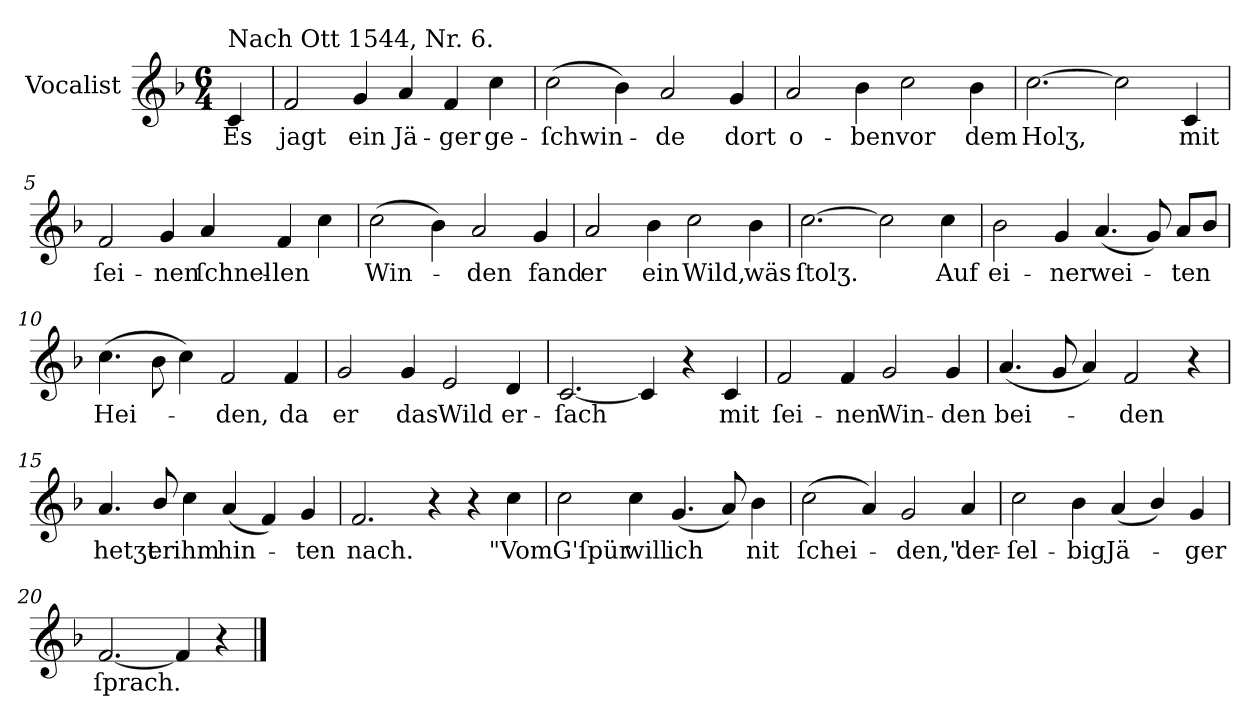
**kern	**text
*part1	*part1
*staff1	*staff1
*I"Vocalist	*
*k[b-]	*
*F:	*
*M6/4	*
=	=
!LO:TX:a:t=Nach Ott 1544, Nr. 6.	!
4c	Es
=1	=1
2f	jagt
4g	ein
4a	Jä-
4f	-ger
4cc	ge-
=2	=2
(2cc	-ſchwin-
4b-)	.
2a	-de
4g	dort
=3	=3
2a	o-
4b-	-ben
2cc	vor
4b-	dem
=4	=4
[2.cc	Holʒ,
2cc]	.
4c	mit
=5	=5
2f	ſei-
4g	-nen
4a	ſchnel-
4f	-len
4cc	.
=6	=6
(2cc	Win-
4b-)	.
2a	-den
4g	fand
=7	=7
2a	er
4b-	ein
2cc	Wild,
4b-	wäs
=8	=8
[2.cc	ſtolʒ.
2cc]	.
4cc	Auf
=9	=9
2b-	ei-
4g	-ner
(4.a	wei-
8g)	.
8aL	-ten
8b-J	.
=10	=10
(4.cc	Hei-
8b-	.
4cc)	.
2f	-den,
4f	da
=11	=11
2g	er
4g	das
2e	Wild
4d	er-
=12	=12
[2.c	-ſach
4c]	.
4r	.
4c	mit
=13	=13
2f	ſei-
4f	-nen
2g	Win-
4g	-den
=14	=14
(4.a	bei-
8g	.
4a)	.
2f	-den
4r	.
=15	=15
4.a	hetʒt
8b-/	er
4cc	ihm
(4a	hin-
4f)	.
4g	-ten
=16	=16
2.f	nach.
4r	.
4r	.
4cc	"Vom
=17	=17
2cc	G'ſpür
4cc	will
(4.g	ich
8a)	.
4b-	nit
=18	=18
(2cc	ſchei-
4a)	.
2g	-den,"
4a	der-
=19	=19
2cc	-ſel-
4b-	-big
(4a	Jä-
4b-/)	.
4g	-ger
=20	=20
[2.f	ſprach.
4f]	.
4r	.
==	==
*-	*-
